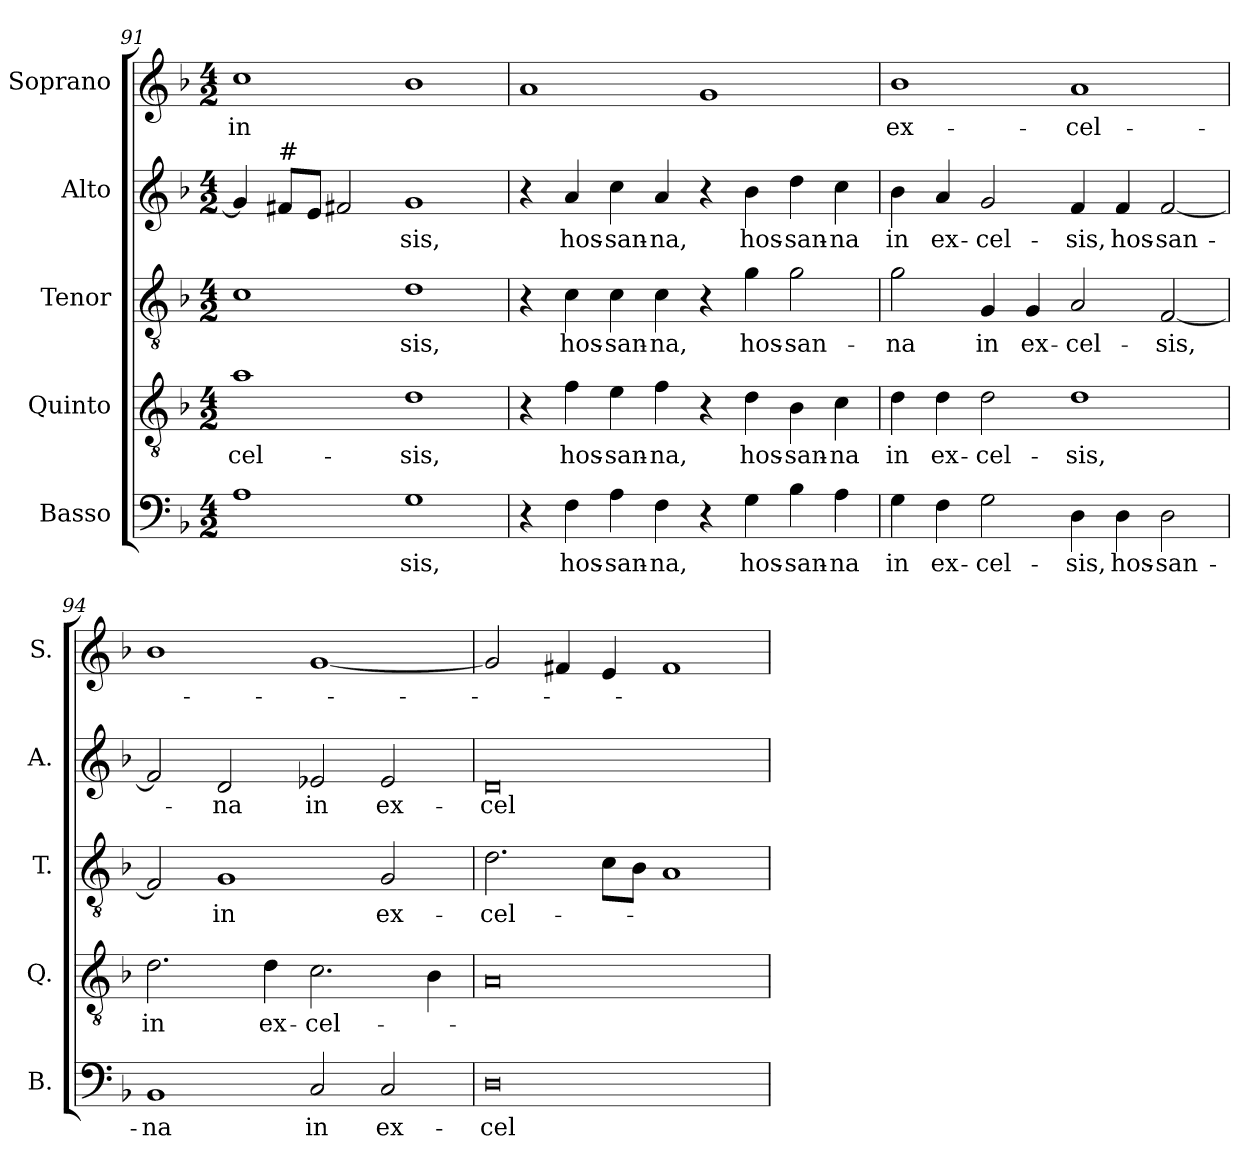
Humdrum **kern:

**kern	**text	**kern	**text	**kern	**text	**kern	**text	**kern	**text
*part5	*part5	*part4	*part4	*part3	*part3	*part2	*part2	*part1	*part1
*staff5	*staff5	*staff4	*staff4	*staff3	*staff3	*staff2	*staff2	*staff1	*staff1
*I"Basso	*	*I"Quinto	*	*I"Tenor	*	*I"Alto	*	*I"Soprano	*
*I'B.	*	*I'Q.	*	*I'T.	*	*I'A.	*	*I'S.	*
*clefF4	*	*clefGv2	*	*clefGv2	*	*clefG2	*	*clefG2	*
*	*	*ITrd7c12	*	*ITrd7c12	*	*	*	*	*
*k[b-]	*	*k[b-]	*	*k[b-]	*	*k[b-]	*	*k[b-]	*
*F:	*	*F:	*	*F:	*	*F:	*	*F:	*
*M4/2	*	*M4/2	*	*M4/2	*	*M4/2	*	*M4/2	*
=91	=91	=91	=91	=91	=91	=91	=91	=91	=91
!	!	!	!LO:LY:b:color=#000000	!	!	!	!	!	!
!	!	!	!	!	!	!	!	!	!LO:LY:b:color=#000000
1Ai	.	1Ai	-cel-	1Ci	.	4gi/]	.	1cci	in
!	!	!	!	!	!	!LO:TX:a:t=#	!	!	!
.	.	.	.	.	.	8f#i/L	.	.	.
.	.	.	.	.	.	8ei/J	.	.	.
.	.	.	.	.	.	2f#Xi/	.	.	.
!	!LO:LY:b:color=#000000	!	!	!	!	!	!	!	!
!	!	!	!LO:LY:b:color=#000000	!	!	!	!	!	!
!	!	!	!	!	!LO:LY:b:color=#000000	!	!	!	!
!	!	!	!	!	!	!	!LO:LY:b:color=#000000	!	!
1Gi	-sis,	1Di	-sis,	1Di	-sis,	1gi	-sis,	1b-i	.
!!LO:PB:g=z
=92	=92	=92	=92	=92	=92	=92	=92	=92	=92
4r	.	4r	.	4r	.	4r	.	1ai	.
!	!LO:LY:b:color=#000000	!	!	!	!	!	!	!	!
!	!	!	!LO:LY:b:color=#000000	!	!	!	!	!	!
!	!	!	!	!	!LO:LY:b:color=#000000	!	!	!	!
!	!	!	!	!	!	!	!LO:LY:b:color=#000000	!	!
4Fi\	hos-	4Fi\	hos-	4Ci\	hos-	4ai/	hos-	.	.
!	!LO:LY:b:color=#000000	!	!	!	!	!	!	!	!
!	!	!	!LO:LY:b:color=#000000	!	!	!	!	!	!
!	!	!	!	!	!LO:LY:b:color=#000000	!	!	!	!
!	!	!	!	!	!	!	!LO:LY:b:color=#000000	!	!
4Ai\	-san-	4Ei\	-san-	4Ci\	-san-	4cci\	-san-	.	.
!	!LO:LY:b:color=#000000	!	!	!	!	!	!	!	!
!	!	!	!LO:LY:b:color=#000000	!	!	!	!	!	!
!	!	!	!	!	!LO:LY:b:color=#000000	!	!	!	!
!	!	!	!	!	!	!	!LO:LY:b:color=#000000	!	!
4Fi\	-na,	4Fi\	-na,	4Ci\	-na,	4ai/	-na,	.	.
4r	.	4r	.	4r	.	4r	.	1gi	.
!	!LO:LY:b:color=#000000	!	!	!	!	!	!	!	!
!	!	!	!LO:LY:b:color=#000000	!	!	!	!	!	!
!	!	!	!	!	!LO:LY:b:color=#000000	!	!	!	!
!	!	!	!	!	!	!	!LO:LY:b:color=#000000	!	!
4Gi\	hos-	4Di\	hos-	4Gi\	hos-	4b-i\	hos-	.	.
!	!LO:LY:b:color=#000000	!	!	!	!	!	!	!	!
!	!	!	!LO:LY:b:color=#000000	!	!	!	!	!	!
!	!	!	!	!	!LO:LY:b:color=#000000	!	!	!	!
!	!	!	!	!	!	!	!LO:LY:b:color=#000000	!	!
4B-i\	-san-	4BB-i\	-san-	2Gi\	-san-	4ddi\	-san-	.	.
!	!LO:LY:b:color=#000000	!	!	!	!	!	!	!	!
!	!	!	!LO:LY:b:color=#000000	!	!	!	!	!	!
!	!	!	!	!	!	!	!LO:LY:b:color=#000000	!	!
4Ai\	-na	4Ci\	-na	.	.	4cci\	-na	.	.
=93	=93	=93	=93	=93	=93	=93	=93	=93	=93
!	!LO:LY:b:color=#000000	!	!	!	!	!	!	!	!
!	!	!	!LO:LY:b:color=#000000	!	!	!	!	!	!
!	!	!	!	!	!LO:LY:b:color=#000000	!	!	!	!
!	!	!	!	!	!	!	!LO:LY:b:color=#000000	!	!
!	!	!	!	!	!	!	!	!	!LO:LY:b:color=#000000
4Gi\	in	4Di\	in	2Gi\	-na	4b-i\	in	1b-i	ex-
!	!LO:LY:b:color=#000000	!	!	!	!	!	!	!	!
!	!	!	!LO:LY:b:color=#000000	!	!	!	!	!	!
!	!	!	!	!	!	!	!LO:LY:b:color=#000000	!	!
4Fi\	ex-	4Di\	ex-	.	.	4ai/	ex-	.	.
!	!LO:LY:b:color=#000000	!	!	!	!	!	!	!	!
!	!	!	!LO:LY:b:color=#000000	!	!	!	!	!	!
!	!	!	!	!	!LO:LY:b:color=#000000	!	!	!	!
!	!	!	!	!	!	!	!LO:LY:b:color=#000000	!	!
2Gi\	-cel-	2Di\	-cel-	4GGi/	in	2gi/	-cel-	.	.
!	!	!	!	!	!LO:LY:b:color=#000000	!	!	!	!
.	.	.	.	4GGi/	ex-	.	.	.	.
!	!LO:LY:b:color=#000000	!	!	!	!	!	!	!	!
!	!	!	!LO:LY:b:color=#000000	!	!	!	!	!	!
!	!	!	!	!	!LO:LY:b:color=#000000	!	!	!	!
!	!	!	!	!	!	!	!LO:LY:b:color=#000000	!	!
!	!	!	!	!	!	!	!	!	!LO:LY:b:color=#000000
4Di\	-sis,	1Di	-sis,	2AAi/	-cel-	4fi/	-sis,	1ai	-cel-
!	!LO:LY:b:color=#000000	!	!	!	!	!	!	!	!
!	!	!	!	!	!	!	!LO:LY:b:color=#000000	!	!
4Di\	hos-	.	.	.	.	4fi/	hos-	.	.
!	!LO:LY:b:color=#000000	!	!	!	!	!	!	!	!
!	!	!	!	!	!LO:LY:b:color=#000000	!	!	!	!
!	!	!	!	!	!	!	!LO:LY:b:color=#000000	!	!
2Di\	-san-	.	.	[2FFi/	-sis,	[2fi/	-san-	.	.
=94	=94	=94	=94	=94	=94	=94	=94	=94	=94
!	!LO:LY:b:color=#000000	!	!	!	!	!	!	!	!
!	!	!	!LO:LY:b:color=#000000	!	!	!	!	!	!
1BB-i	-na	2.Di\	in	2FFi/]	.	2fi/]	.	1b-i	.
!	!	!	!	!	!LO:LY:b:color=#000000	!	!	!	!
!	!	!	!	!	!	!	!LO:LY:b:color=#000000	!	!
.	.	.	.	1GGi	in	2di/	-na	.	.
!	!	!	!LO:LY:b:color=#000000	!	!	!	!	!	!
.	.	4Di\	ex-	.	.	.	.	.	.
!	!LO:LY:b:color=#000000	!	!	!	!	!	!	!	!
!	!	!	!LO:LY:b:color=#000000	!	!	!	!	!	!
!	!	!	!	!	!	!	!LO:LY:b:color=#000000	!	!
2Ci/	in	2.Ci\	-cel-	.	.	2e-Xi/	in	[1gi	.
!	!LO:LY:b:color=#000000	!	!	!	!	!	!	!	!
!	!	!	!	!	!LO:LY:b:color=#000000	!	!	!	!
!	!	!	!	!	!	!	!LO:LY:b:color=#000000	!	!
2Ci/	ex-	.	.	2GGi/	ex-	2e-i/	ex-	.	.
.	.	4BB-i\	.	.	.	.	.	.	.
=95	=95	=95	=95	=95	=95	=95	=95	=95	=95
!	!LO:LY:b:color=#000000	!	!	!	!	!	!	!	!
!	!	!	!	!	!LO:LY:b:color=#000000	!	!	!	!
!	!	!	!	!	!	!	!LO:LY:b:color=#000000	!	!
0Di	-cel-	0AAi	.	2.Di\	-cel-	0di	-cel-	2gi/]	.
.	.	.	.	.	.	.	.	4f#Xi/	.
.	.	.	.	8Ci\L	.	.	.	4ei/	.
.	.	.	.	8BB-i\J	.	.	.	.	.
.	.	.	.	1AAi	.	.	.	1f#i	.
=	=	=	=	=	=	=	=	=	=
*-	*-	*-	*-	*-	*-	*-	*-	*-	*-
